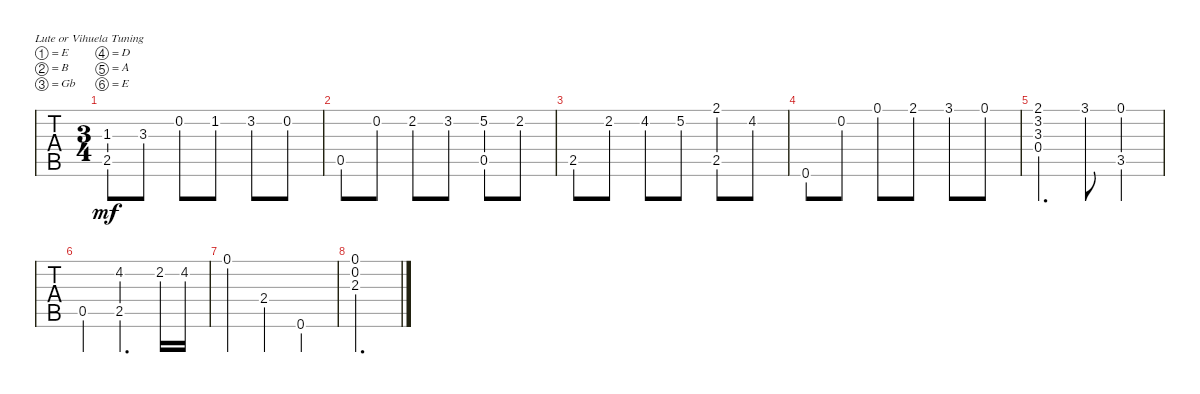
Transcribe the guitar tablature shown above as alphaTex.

\defaultSystemsLayout 4
\bracketExtendMode groupsimilarinstruments
\singleTrackTrackNamePolicy hidden
\multiTrackTrackNamePolicy hidden
\firstSystemTrackNameOrientation horizontal
\otherSystemsTrackNameOrientation horizontal
\track ("Nylon Guitar" "N-Gt") {instrument acousticguitarnylon}
\staff {tabs}
\tuning (E4 B3 Gb3 D3 A2 E2)
\ts (3 4)
\tempo (120 hide)
\clef g2
\ks c
(2.5 1.3).8{dy mf} 3.3.8 0.2.8 1.2.8 3.2.8 0.2.8 |
0.5.8 0.2.8 2.2.8 3.2.8 (0.5 5.2).8 2.2.8 |
2.5.8 2.2.8 4.2.8 5.2.8 (2.1 2.5).8 4.2.8 |
0.6.8 0.2.8 0.1.8 2.1.8 3.1.8 0.1.8 |
(2.1 3.2 3.3 0.4).4{d} 3.1.8 (0.1 3.5).4 |
0.5.4 (4.2 2.5).4{d} 2.2.16 4.2.16 |
0.1.4 2.4.4 0.6.4 |
(0.1 0.2 2.3).2{d}
